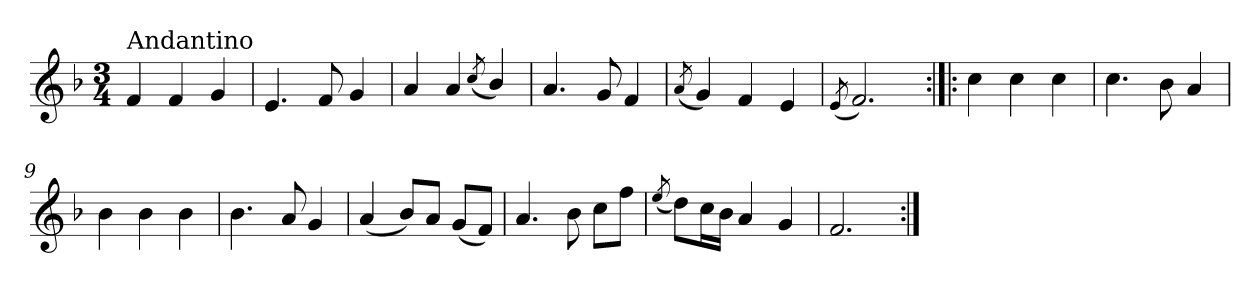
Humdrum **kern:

**kern
*part1
*staff1
*clefG2
*k[b-]
*F:
*M3/4
=1
!LO:TX:a:t=Andantino
4f/
4f/
4g/
=2
4.e/
8f/
4g/
=3
4a/
4a/
(>8qcc/
4b-/)
=4
4.a/
8g/
4f/
=5
(<8qa/
4g/)
4f/
4e/
=6
(<8qe/
2.f/)
=7:|!|:
4cc\
4cc\
4cc\
!!LO:LB:g=z
=8
4.cc\
8b-\
4a/
=9
4b-\
4b-\
4b-\
=10
4.b-\
8a/
4g/
=11
(<4a/
8b-/L)
8a/J
(<8g/L
8f/J)
=12
4.a/
8b-\
8cc\L
8ff\J
=13
(<8qee/
8dd\L)
16cc\L
16b-\JJ
4a/
4g/
=14
2.f/
=:|!
*-
